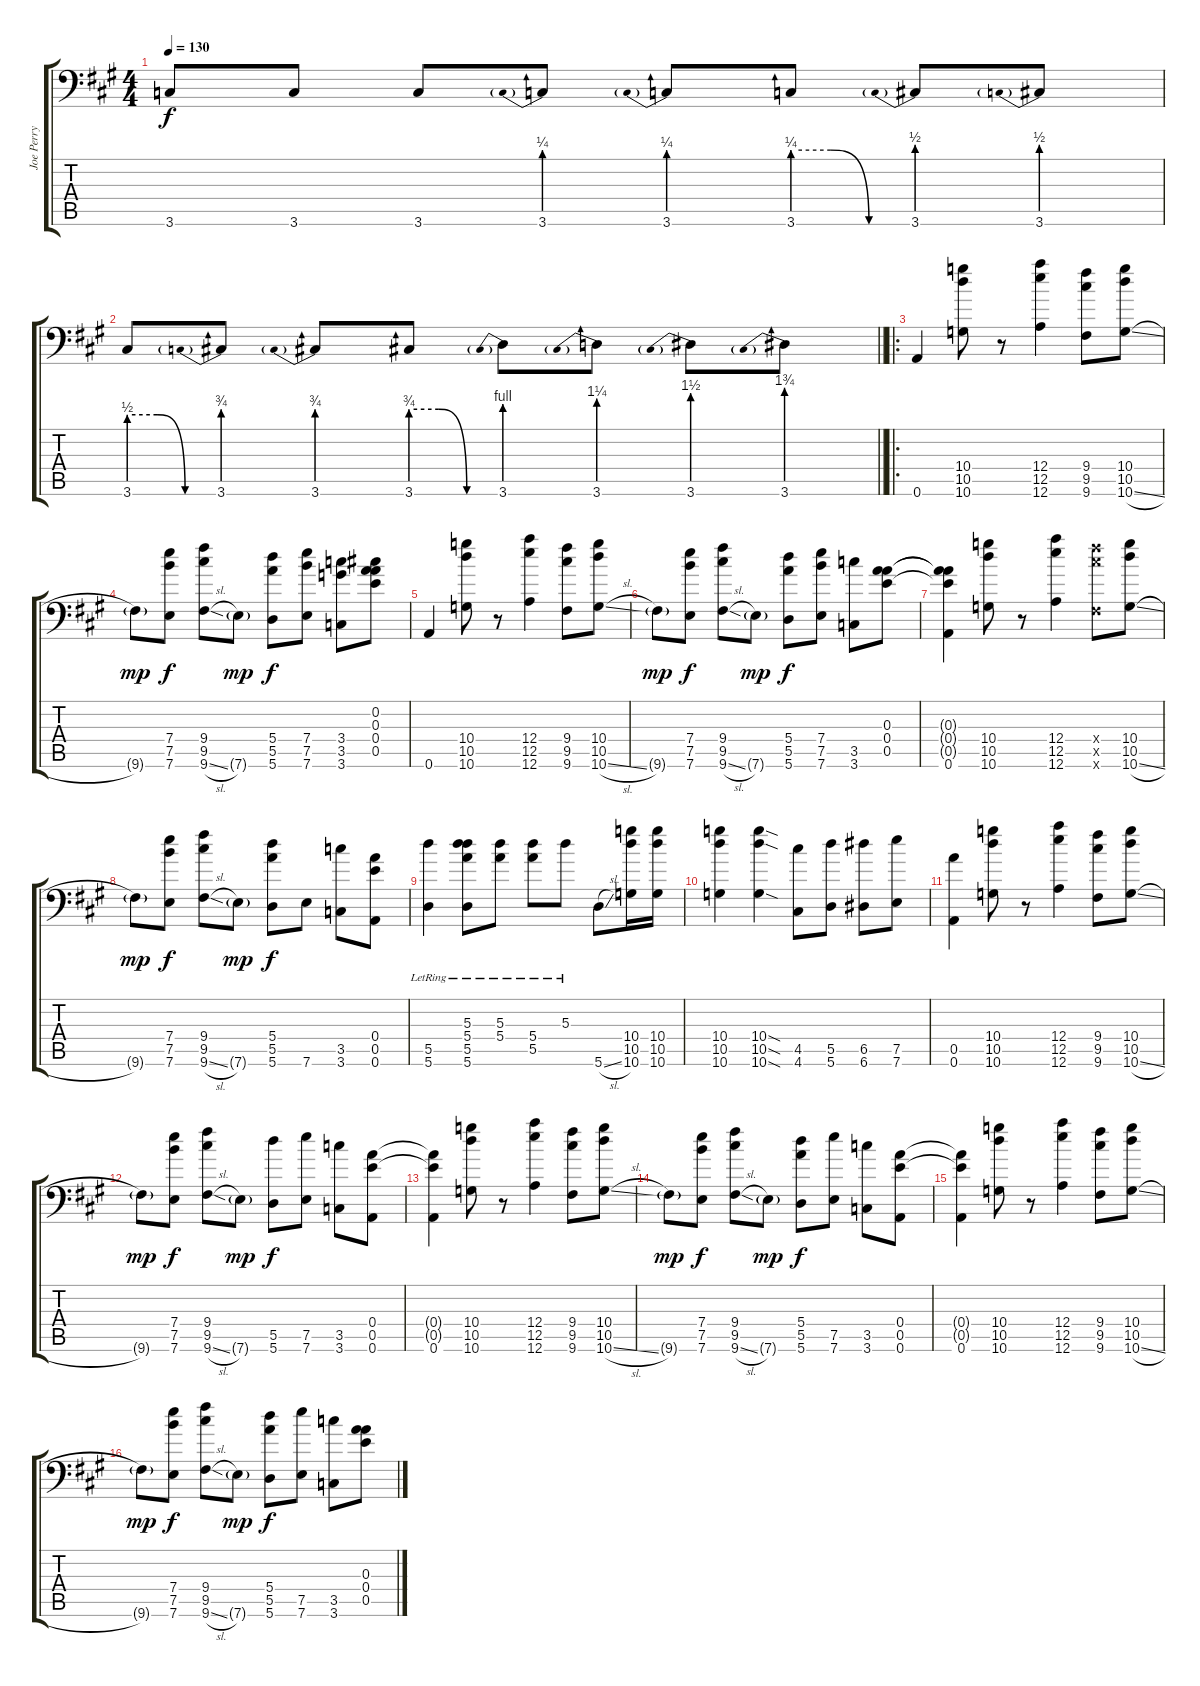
\track ("Joe Perry" "Joe Perry") {instrument distortionguitar}
\staff {score tabs}
\tuning (E4 Db4 A3 E3 A3 A1) {hide}
\ts (4 4)
\tempo 130
\clef f4
\ks a
3.6.8{dy f instrument distortionguitar} 3.6.8 3.6.8 3.6{be (prebend 0 1 60 1)}.8 3.6{be (prebend 0 1 60 1)}.8 3.6{be (custom 0 1 20 1 40 0 60 0)}.8 3.6{be (prebend 0 2 60 2)}.8 3.6{be (prebend 0 2 60 2)}.8 |
\barLineRight lightlight
3.6{be (custom 0 2 20 2 40 0 60 0)}.8 3.6{be (prebend 0 3 60 3)}.8 3.6{be (prebend 0 3 60 3)}.8 3.6{be (custom 0 3 20 3 40 0 60 0)}.8 3.6{be (prebend 0 4 60 4)}.8 3.6{be (prebend 0 5 60 5)}.8 3.6{be (prebend 0 6 60 6)}.8 3.6{be (prebend 0 7 60 7)}.8 |
\ro
0.6.4 (10.4 10.5 10.6).8 r.8 (12.4 12.5 12.6).4 (9.4 9.5 9.6).8 (10.4 10.5 10.6{sl}).8 |
9.6{g}.8{dy mp} (7.4 7.5 7.6).8{dy f} (9.4 9.5 9.6{sl}).8 7.6{g}.8{dy mp} (5.4 5.5 5.6).8{dy f} (7.4 7.5 7.6).8 (3.4 3.5 3.6).8 (0.2 0.3 0.4 0.5).8 |
0.6.4 (10.4 10.5 10.6).8 r.8 (12.4 12.5 12.6).4 (9.4 9.5 9.6).8 (10.4 10.5 10.6{sl}).8 |
9.6{g}.8{dy mp} (7.4 7.5 7.6).8{dy f} (9.4 9.5 9.6{sl}).8 7.6{g}.8{dy mp} (5.4 5.5 5.6).8{dy f} (7.4 7.5 7.6).8 (3.5 3.6).8 (0.3 0.4 0.5).8 |
(0.3{t} 0.4{t} 0.5{t} 0.6).4 (10.4 10.5 10.6).8 r.8 (12.4 12.5 12.6).4 (9.4{x} 9.5{x} 9.6{x}).8 (10.4 10.5 10.6{sl}).8 |
9.6{g}.8{dy mp} (7.4 7.5 7.6).8{dy f} (9.4 9.5 9.6{sl}).8 7.6{g}.8{dy mp} (5.4 5.5 5.6).8{dy f} 7.6.8 (3.5 3.6).8 (0.4 0.5 0.6).8 |
(5.5{lr} 5.6{lr}).4 (5.3{lr} 5.4{lr} 5.5{lr} 5.6{lr}).8 (5.3{lr} 5.4{lr}).8 (5.4{lr} 5.5{lr}).8 5.3{lr}.8 5.6{sl}.8 (10.4 10.5 10.6).16 (10.4 10.5 10.6).16 |
(10.4 10.5 10.6).4 (10.4{sod} 10.5{sod} 10.6{sod}).4 (4.5 4.6).8 (5.5 5.6).8 (6.5 6.6).8 (7.5 7.6).8 |
(0.5 0.6).4 (10.4 10.5 10.6).8 r.8 (12.4 12.5 12.6).4 (9.4 9.5 9.6).8 (10.4 10.5 10.6{sl}).8 |
9.6{g}.8{dy mp} (7.4 7.5 7.6).8{dy f} (9.4 9.5 9.6{sl}).8 7.6{g}.8{dy mp} (5.5 5.6).8{dy f} (7.5 7.6).8 (3.5 3.6).8 (0.4 0.5 0.6).8 |
(0.4{t} 0.5{t} 0.6).4 (10.4 10.5 10.6).8 r.8 (12.4 12.5 12.6).4 (9.4 9.5 9.6).8 (10.4 10.5 10.6{sl}).8 |
9.6{g}.8{dy mp} (7.4 7.5 7.6).8{dy f} (9.4 9.5 9.6{sl}).8 7.6{g}.8{dy mp} (5.4 5.5 5.6).8{dy f} (7.5 7.6).8 (3.5 3.6).8 (0.4 0.5 0.6).8 |
(0.4{t} 0.5{t} 0.6).4 (10.4 10.5 10.6).8 r.8 (12.4 12.5 12.6).4 (9.4 9.5 9.6).8 (10.4 10.5 10.6{sl}).8 |
9.6{g}.8{dy mp} (7.4 7.5 7.6).8{dy f} (9.4 9.5 9.6{sl}).8 7.6{g}.8{dy mp} (5.4 5.5 5.6).8{dy f} (7.5 7.6).8 (3.5 3.6).8 (0.3 0.4 0.5).8
